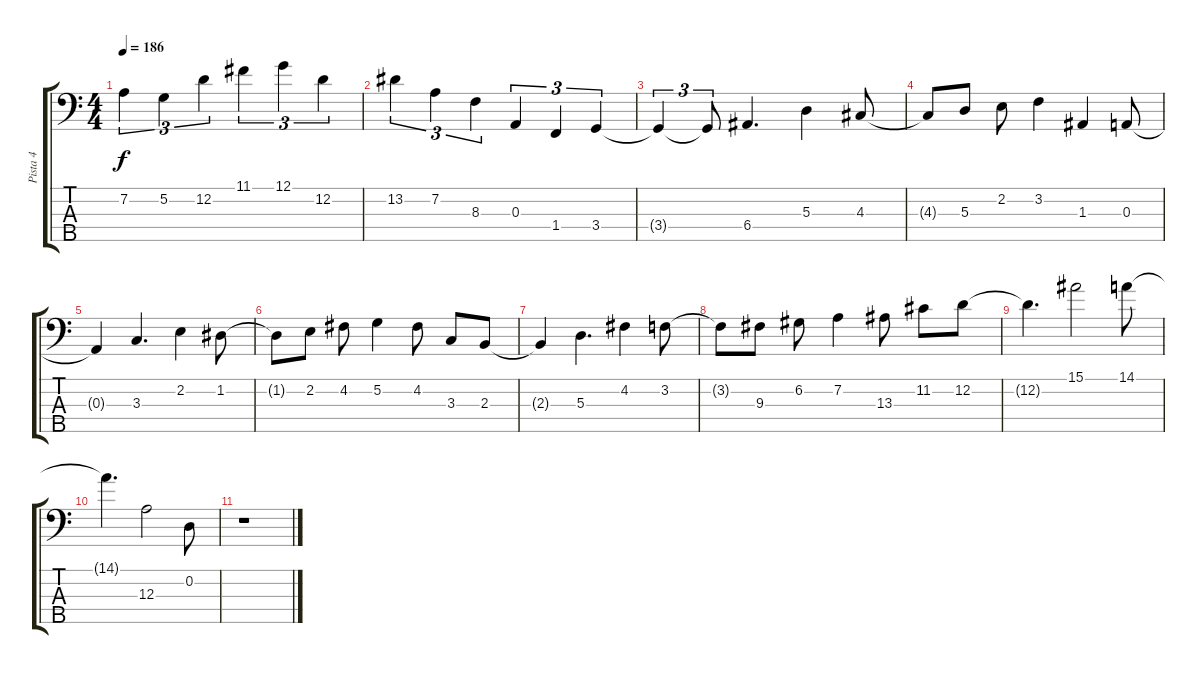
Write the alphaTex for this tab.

\track ("Pista 4" "Pista 4") {instrument electricbassfinger}
\staff {score tabs}
\tuning (G2 D2 A1 E1 B0) {hide}
\ts (4 4)
\tempo 186
\clef f4
\ks c
7.2.4{tu (3 2) dy f} 5.2.4{tu (3 2)} 12.2.4{tu (3 2)} 11.1.4{tu (3 2)} 12.1.4{tu (3 2)} 12.2.4{tu (3 2)} |
13.2.4{tu (3 2)} 7.2.4{tu (3 2)} 8.3.4{tu (3 2)} 0.3.4{tu (3 2)} 1.4.4{tu (3 2)} 3.4.4{tu (3 2)} |
3.4{t}.4{tu (3 2)} 3.4{t}.8{tu (3 2)} 6.4.4{d} 5.3.4 4.3.8 |
4.3{t}.8 5.3.8 2.2.8 3.2.4 1.3.4 0.3.8 |
0.3{t}.4 3.3.4{d} 2.2.4 1.2.8 |
1.2{t}.8 2.2.8 4.2.8 5.2.4 4.2.8 3.3.8 2.3.8 |
2.3{t}.4 5.3.4{d} 4.2.4 3.2.8 |
3.2{t}.8 9.3.8 6.2.8 7.2.4 13.3.8 11.2.8 12.2.8 |
12.2{t}.4{d} 15.1.2 14.1.8 |
14.1{t}.4{d} 12.3.2 0.2.8 |
r.1
